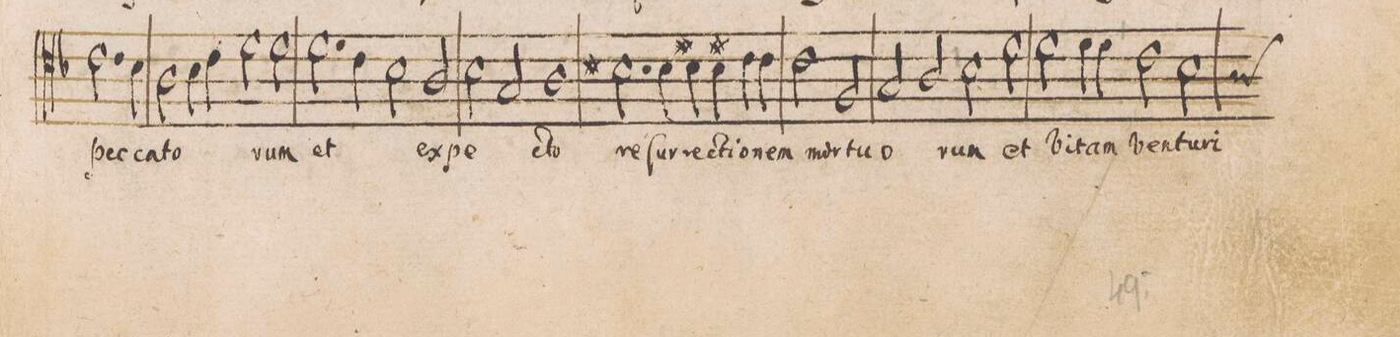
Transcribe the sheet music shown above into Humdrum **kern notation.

**kern	**text
*I"ALTVS	*
*clefC4	*
*k[b-]	*
*met(C|)	*
*M2/1	*
2.c\	pec-
4B-\	-ca-
=159	=159
2A\	-to-
4B-\	.
4c\	.
2d\	.
2d\	-rum
=160	=160
2.d\	et
4c\	.
2B-\	.
2A/	ex-
=161	=161
2B-\	-pe-
2G/	.
1A	-cto
=162	=162
2.Bn\	re-
4Bn\	-ſur-
4Bn\	-re-
4B\	-cti-
4c\	-o-
4c\	-nem
=163	=163
2c\	mor-
2F/	-tu-
2G/	-o-
2A/	-rum
=164	=164
2B-\	et
2d\	vi-
2d\	-tam
4d\	ven-
4d\	-tu-
=165	=165
2c\	-ri
*custos:A	*
2B-\	.
*-	*-
